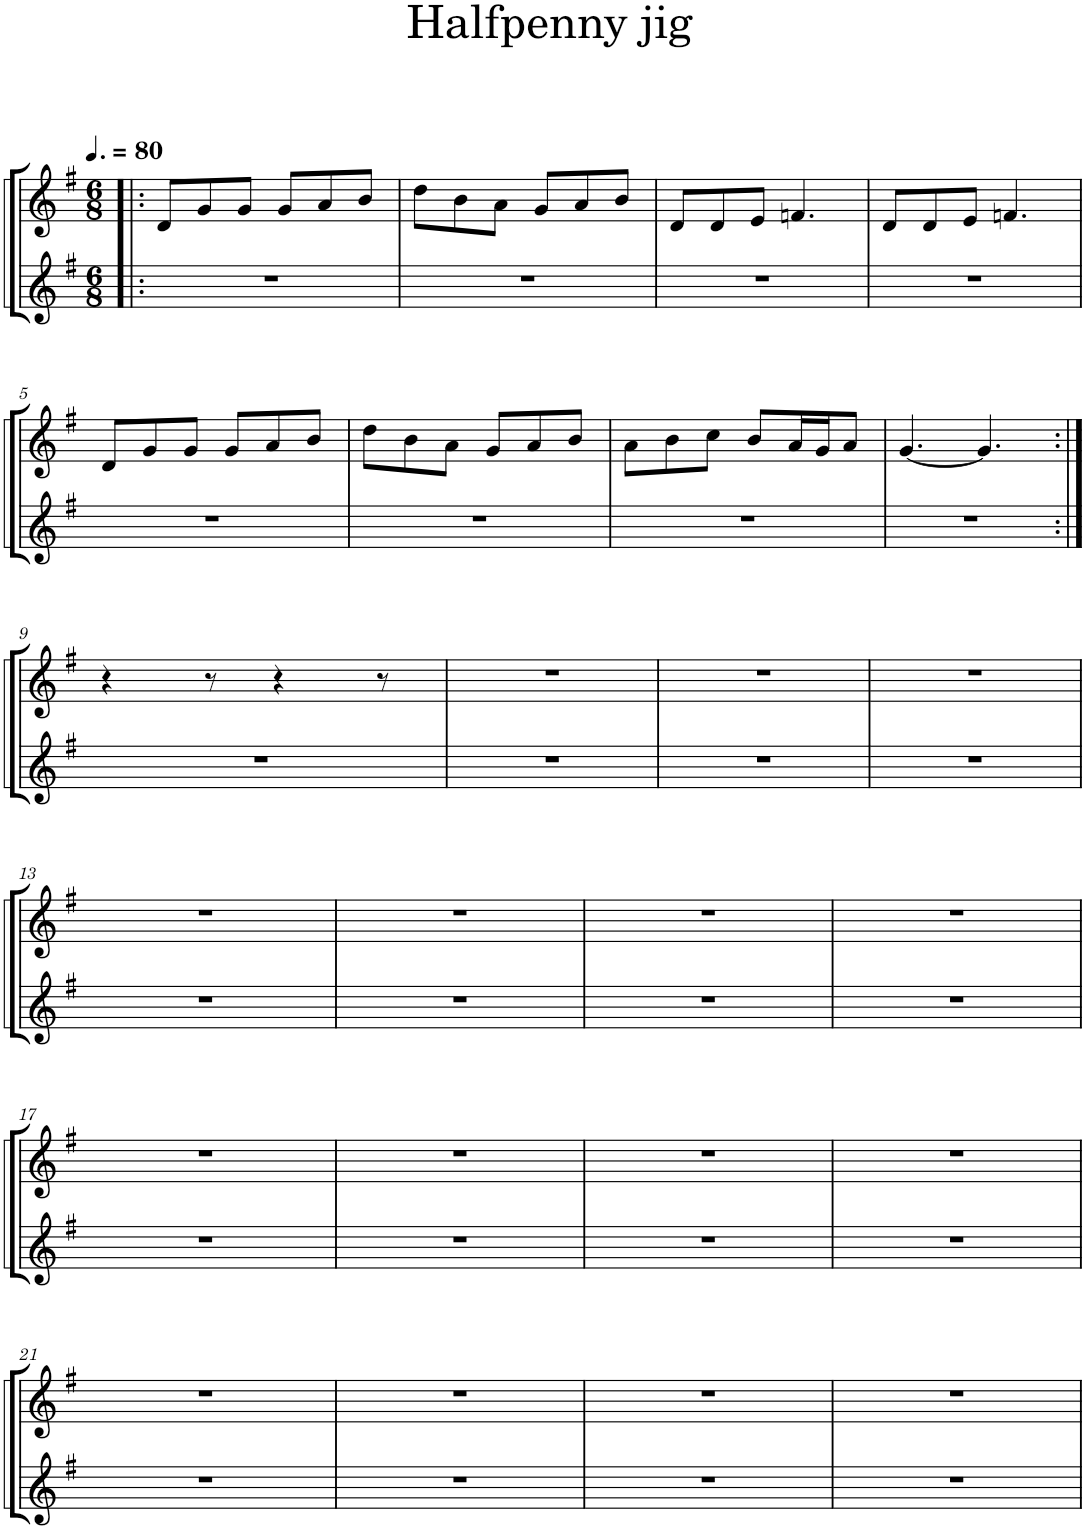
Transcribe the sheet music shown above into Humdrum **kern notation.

**kern	**kern
*part2	*part1
*staff2	*staff1
*I"Violin 2	*I"Violin 1
*I'Vln	*I'Vln
*clefG2	*clefG2
*k[f#]	*k[f#]
*M6/8	*M6/8
*MM120	*MM120
=1!|:	=1!|:
2.r	8d/L
.	8g/
.	8g/J
.	8g/L
.	8a/
.	8b/J
=2	=2
2.r	8dd\L
.	8b\
.	8a\J
.	8g/L
.	8a/
.	8b/J
=3	=3
2.r	8d/L
.	8d/
.	8e/J
.	4.fn/
=4	=4
2.r	8d/L
.	8d/
.	8e/J
.	4.fn/
!!LO:LB:g=z
=5	=5
2.r	8d/L
.	8g/
.	8g/J
.	8g/L
.	8a/
.	8b/J
=6	=6
2.r	8dd\L
.	8b\
.	8a\J
.	8g/L
.	8a/
.	8b/J
=7	=7
2.r	8a\L
.	8b\
.	8cc\J
.	8b/L
.	16a/L
.	16g/J
.	8a/J
=8	=8
2.r	[4.g/
.	4.g/]
!!LO:LB:g=z
=9:|!	=9:|!
2.r	4r
.	8r
.	4r
.	8r
=10	=10
2.r	2.r
=11	=11
2.r	2.r
=12	=12
2.r	2.r
!!LO:LB:g=z
=13	=13
2.r	2.r
=14	=14
2.r	2.r
=15	=15
2.r	2.r
=16	=16
2.r	2.r
!!LO:LB:g=z
=17	=17
2.r	2.r
=18	=18
2.r	2.r
=19	=19
2.r	2.r
=20	=20
2.r	2.r
!!LO:LB:g=z
=21	=21
2.r	2.r
=22	=22
2.r	2.r
=23	=23
2.r	2.r
=24	=24
2.r	2.r
=	=
*-	*-
